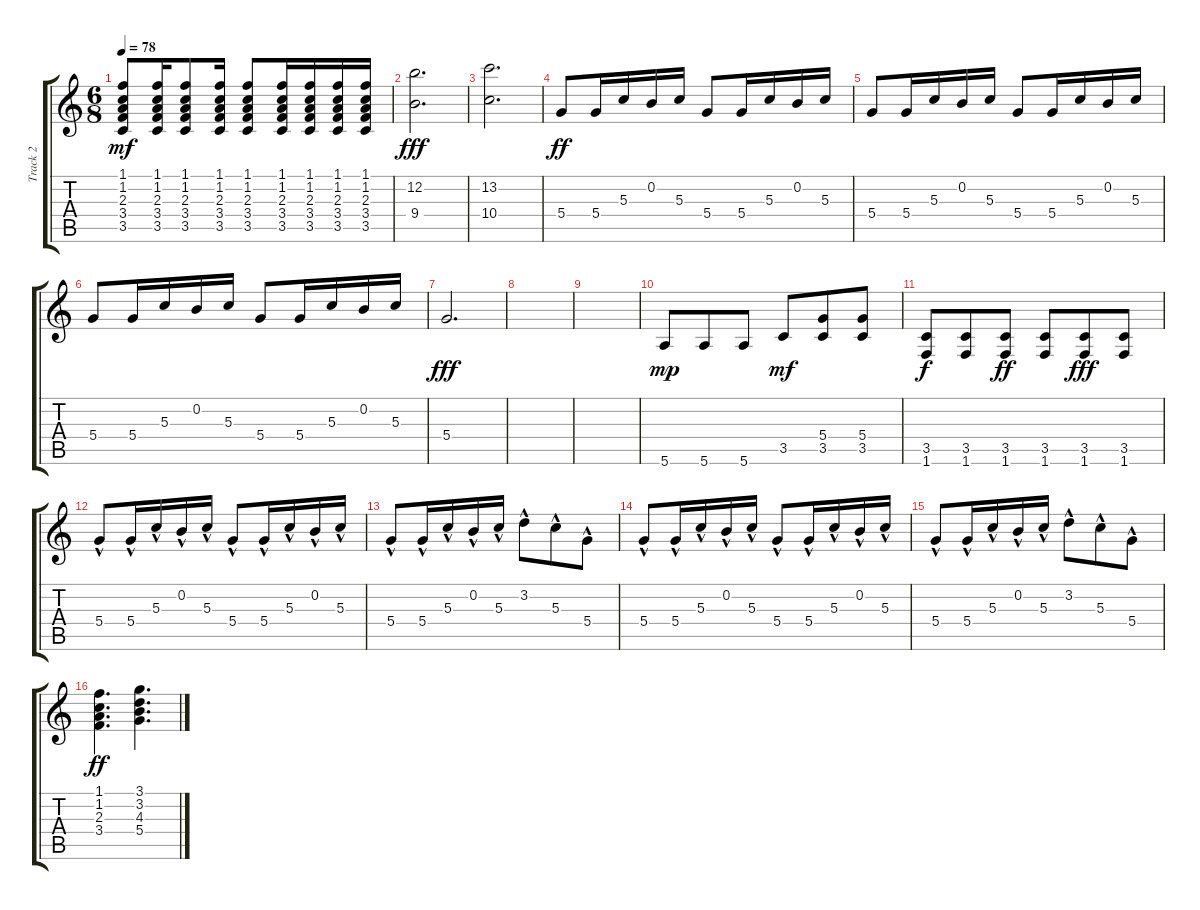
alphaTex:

\track ("Track 2" "Track 2") {instrument electricguitarclean}
\staff {score tabs}
\tuning (E4 B3 G3 D3 A2 E2) {hide}
\ts (6 8)
\tempo 78
\clef g2
\ks c
(1.1 1.2 2.3 3.4 3.5).8{dy mf} (1.1 1.2 2.3 3.4 3.5).16 (1.1 1.2 2.3 3.4 3.5).8 (1.1 1.2 2.3 3.4 3.5).16 (1.1 1.2 2.3 3.4 3.5).8 (1.1 1.2 2.3 3.4 3.5).16 (1.1 1.2 2.3 3.4 3.5).16 (1.1 1.2 2.3 3.4 3.5).16 (1.1 1.2 2.3 3.4 3.5).16 |
(12.2 9.4).2{d dy fff} |
(13.2 10.4).2{d} |
5.4.8{dy ff} 5.4.16 5.3.16 0.2.16 5.3.16 5.4.8 5.4.16 5.3.16 0.2.16 5.3.16 |
5.4.8 5.4.16 5.3.16 0.2.16 5.3.16 5.4.8 5.4.16 5.3.16 0.2.16 5.3.16 |
5.4.8 5.4.16 5.3.16 0.2.16 5.3.16 5.4.8 5.4.16 5.3.16 0.2.16 5.3.16 |
5.4.2{d dy fff} |
|
|
5.6.8{dy mp} 5.6.8 5.6.8 3.5.8{dy mf} (5.4 3.5).8 (5.4 3.5).8 |
(3.5 1.6).8{dy f} (3.5 1.6).8 (3.5 1.6).8{dy ff} (3.5 1.6).8 (3.5 1.6).8{dy fff} (3.5 1.6).8 |
5.4{hac}.8 5.4{hac}.16 5.3{hac}.16 0.2{hac}.16 5.3{hac}.16 5.4{hac}.8 5.4{hac}.16 5.3{hac}.16 0.2{hac}.16 5.3{hac}.16 |
5.4{hac}.8 5.4{hac}.16 5.3{hac}.16 0.2{hac}.16 5.3{hac}.16 3.2{hac}.8 5.3{hac}.8 5.4{hac}.8 |
5.4{hac}.8 5.4{hac}.16 5.3{hac}.16 0.2{hac}.16 5.3{hac}.16 5.4{hac}.8 5.4{hac}.16 5.3{hac}.16 0.2{hac}.16 5.3{hac}.16 |
5.4{hac}.8 5.4{hac}.16 5.3{hac}.16 0.2{hac}.16 5.3{hac}.16 3.2{hac}.8 5.3{hac}.8 5.4{hac}.8 |
(1.1 1.2 2.3 3.4).4{d dy ff} (3.1 3.2 4.3 5.4).4{d}
